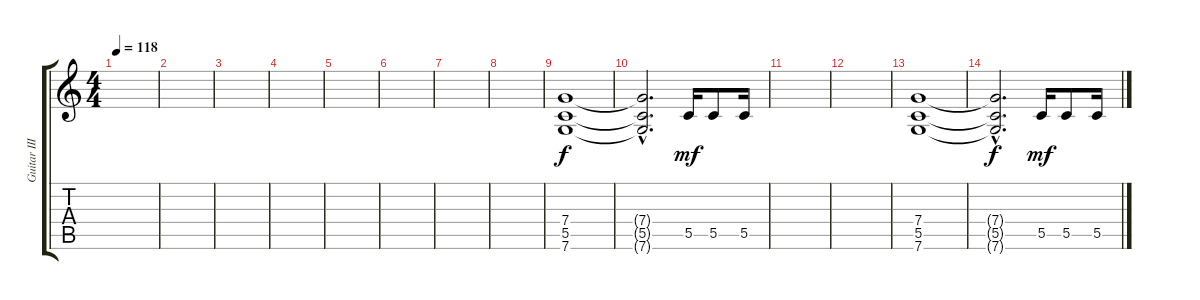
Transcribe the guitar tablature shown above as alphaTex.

\track ("Guitar III" "Guitar III") {instrument electricguitarclean}
\staff {score tabs}
\tuning (D4 A3 F3 C3 G2 C2) {hide}
\ts (4 4)
\tempo 118
\clef g2
\ks c
|
|
|
|
|
|
|
|
(7.4 5.5 7.6).1{volume 14 balance 8 instrument distortionguitar} |
(7.4{hac t} 5.5{hac t} 7.6{hac t}).2{d dy f} 5.5.16{dy mf} 5.5.8 5.5.16 |
|
|
(7.4 5.5 7.6).1{volume 14 balance 8 instrument distortionguitar} |
(7.4{hac t} 5.5{hac t} 7.6{hac t}).2{d dy f} 5.5.16{dy mf} 5.5.8 5.5.16
